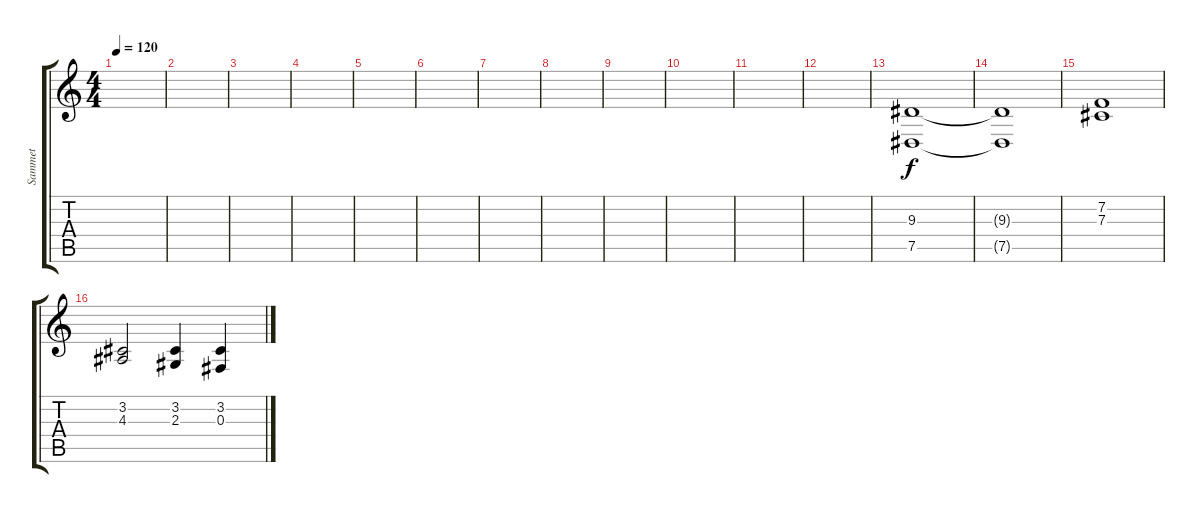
\track ("Sammet" "Sammet") {instrument churchorgan}
\staff {score tabs}
\tuning (Eb4 Bb3 Gb3 Db3 Ab2 Eb2) {hide}
\ts (4 4)
\tempo 120
\clef g2
\ks c
|
|
|
|
|
|
|
|
|
|
|
|
(9.3 7.5).1{dy f} |
(9.3{t} 7.5{t}).1 |
(7.2 7.3).1 |
(3.2 4.3).2 (3.2 2.3).4 (3.2 0.3).4
